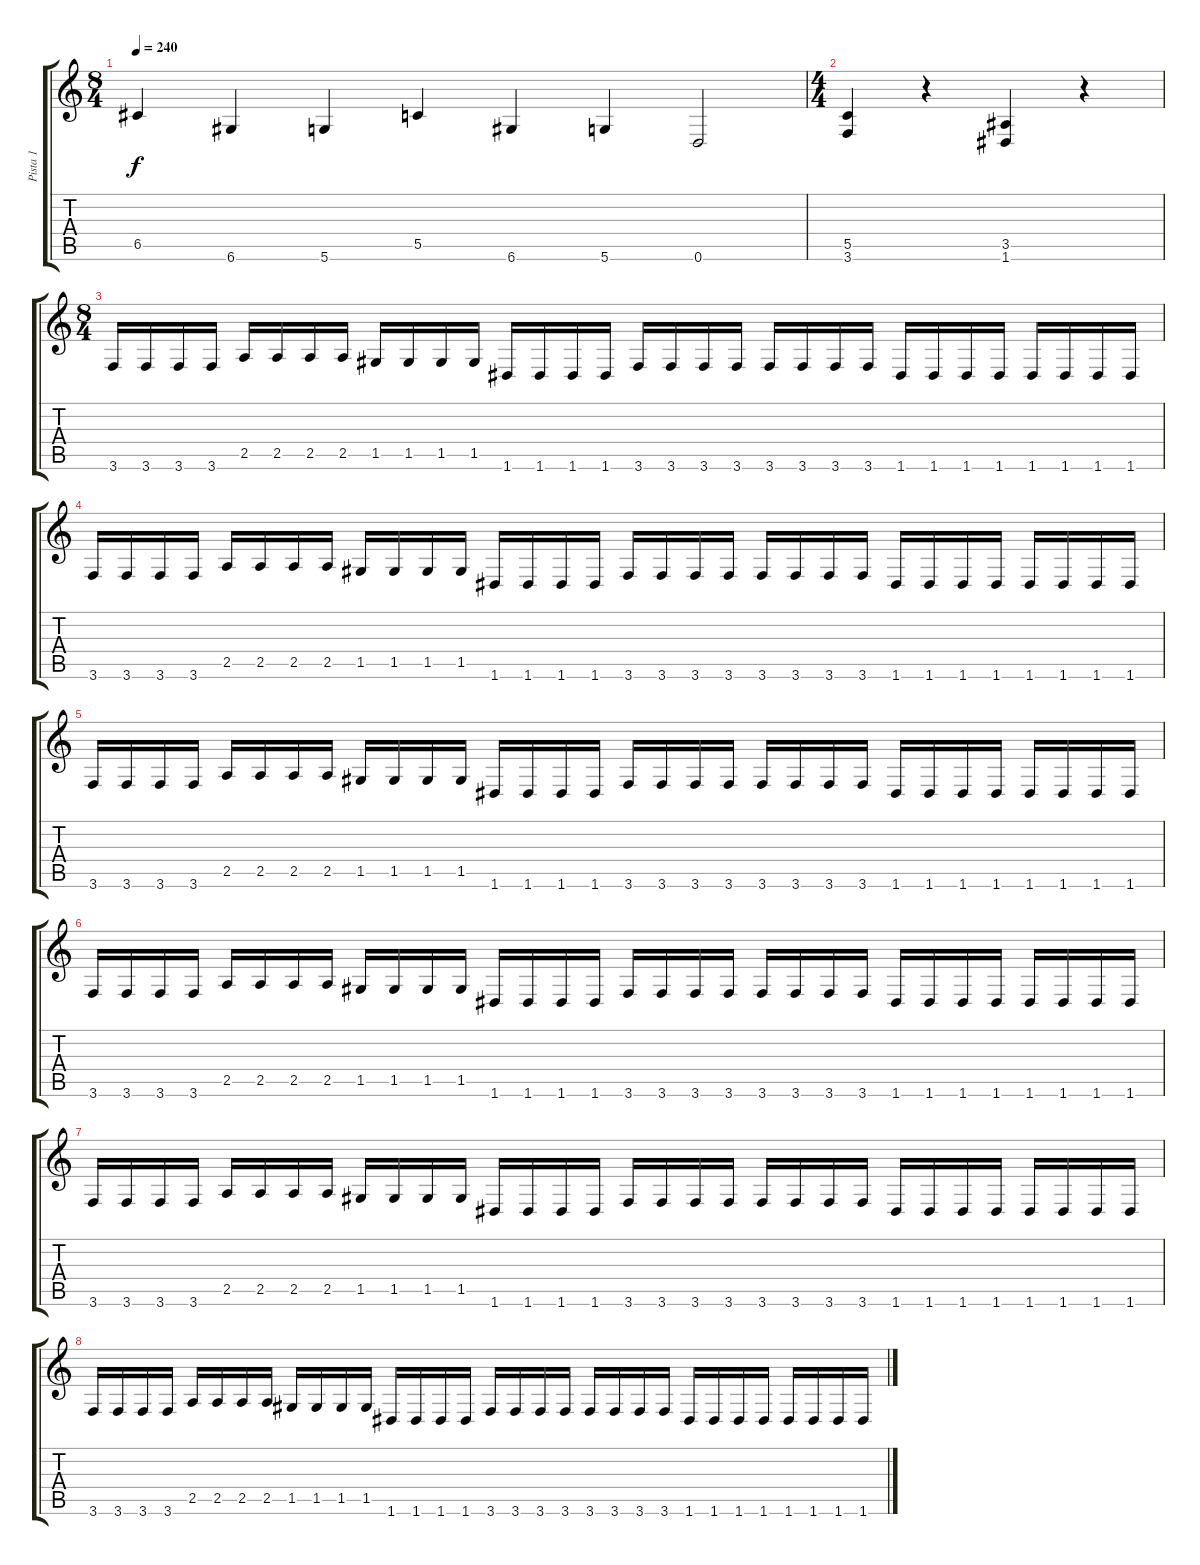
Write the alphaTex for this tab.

\track ("Pista 1" "Pista 1") {instrument distortionguitar}
\staff {score tabs}
\tuning (D4 A3 F3 C3 G2 D2) {hide}
\ts (8 4)
\tempo 240
\clef g2
\ks c
6.5.4{dy f} 6.6.4 5.6.4 5.5.4 6.6.4 5.6.4 0.6.2 |
\ts (4 4)
(5.5 3.6).4 r.4 (3.5 1.6).4 r.4 |
\ts (8 4)
3.6.16 3.6.16 3.6.16 3.6.16 2.5.16 2.5.16 2.5.16 2.5.16 1.5.16 1.5.16 1.5.16 1.5.16 1.6.16 1.6.16 1.6.16 1.6.16 3.6.16 3.6.16 3.6.16 3.6.16 3.6.16 3.6.16 3.6.16 3.6.16 1.6.16 1.6.16 1.6.16 1.6.16 1.6.16 1.6.16 1.6.16 1.6.16 |
3.6.16 3.6.16 3.6.16 3.6.16 2.5.16 2.5.16 2.5.16 2.5.16 1.5.16 1.5.16 1.5.16 1.5.16 1.6.16 1.6.16 1.6.16 1.6.16 3.6.16 3.6.16 3.6.16 3.6.16 3.6.16 3.6.16 3.6.16 3.6.16 1.6.16 1.6.16 1.6.16 1.6.16 1.6.16 1.6.16 1.6.16 1.6.16 |
3.6.16 3.6.16 3.6.16 3.6.16 2.5.16 2.5.16 2.5.16 2.5.16 1.5.16 1.5.16 1.5.16 1.5.16 1.6.16 1.6.16 1.6.16 1.6.16 3.6.16 3.6.16 3.6.16 3.6.16 3.6.16 3.6.16 3.6.16 3.6.16 1.6.16 1.6.16 1.6.16 1.6.16 1.6.16 1.6.16 1.6.16 1.6.16 |
3.6.16 3.6.16 3.6.16 3.6.16 2.5.16 2.5.16 2.5.16 2.5.16 1.5.16 1.5.16 1.5.16 1.5.16 1.6.16 1.6.16 1.6.16 1.6.16 3.6.16 3.6.16 3.6.16 3.6.16 3.6.16 3.6.16 3.6.16 3.6.16 1.6.16 1.6.16 1.6.16 1.6.16 1.6.16 1.6.16 1.6.16 1.6.16 |
3.6.16 3.6.16 3.6.16 3.6.16 2.5.16 2.5.16 2.5.16 2.5.16 1.5.16 1.5.16 1.5.16 1.5.16 1.6.16 1.6.16 1.6.16 1.6.16 3.6.16 3.6.16 3.6.16 3.6.16 3.6.16 3.6.16 3.6.16 3.6.16 1.6.16 1.6.16 1.6.16 1.6.16 1.6.16 1.6.16 1.6.16 1.6.16 |
3.6.16 3.6.16 3.6.16 3.6.16 2.5.16 2.5.16 2.5.16 2.5.16 1.5.16 1.5.16 1.5.16 1.5.16 1.6.16 1.6.16 1.6.16 1.6.16 3.6.16 3.6.16 3.6.16 3.6.16 3.6.16 3.6.16 3.6.16 3.6.16 1.6.16 1.6.16 1.6.16 1.6.16 1.6.16 1.6.16 1.6.16 1.6.16
